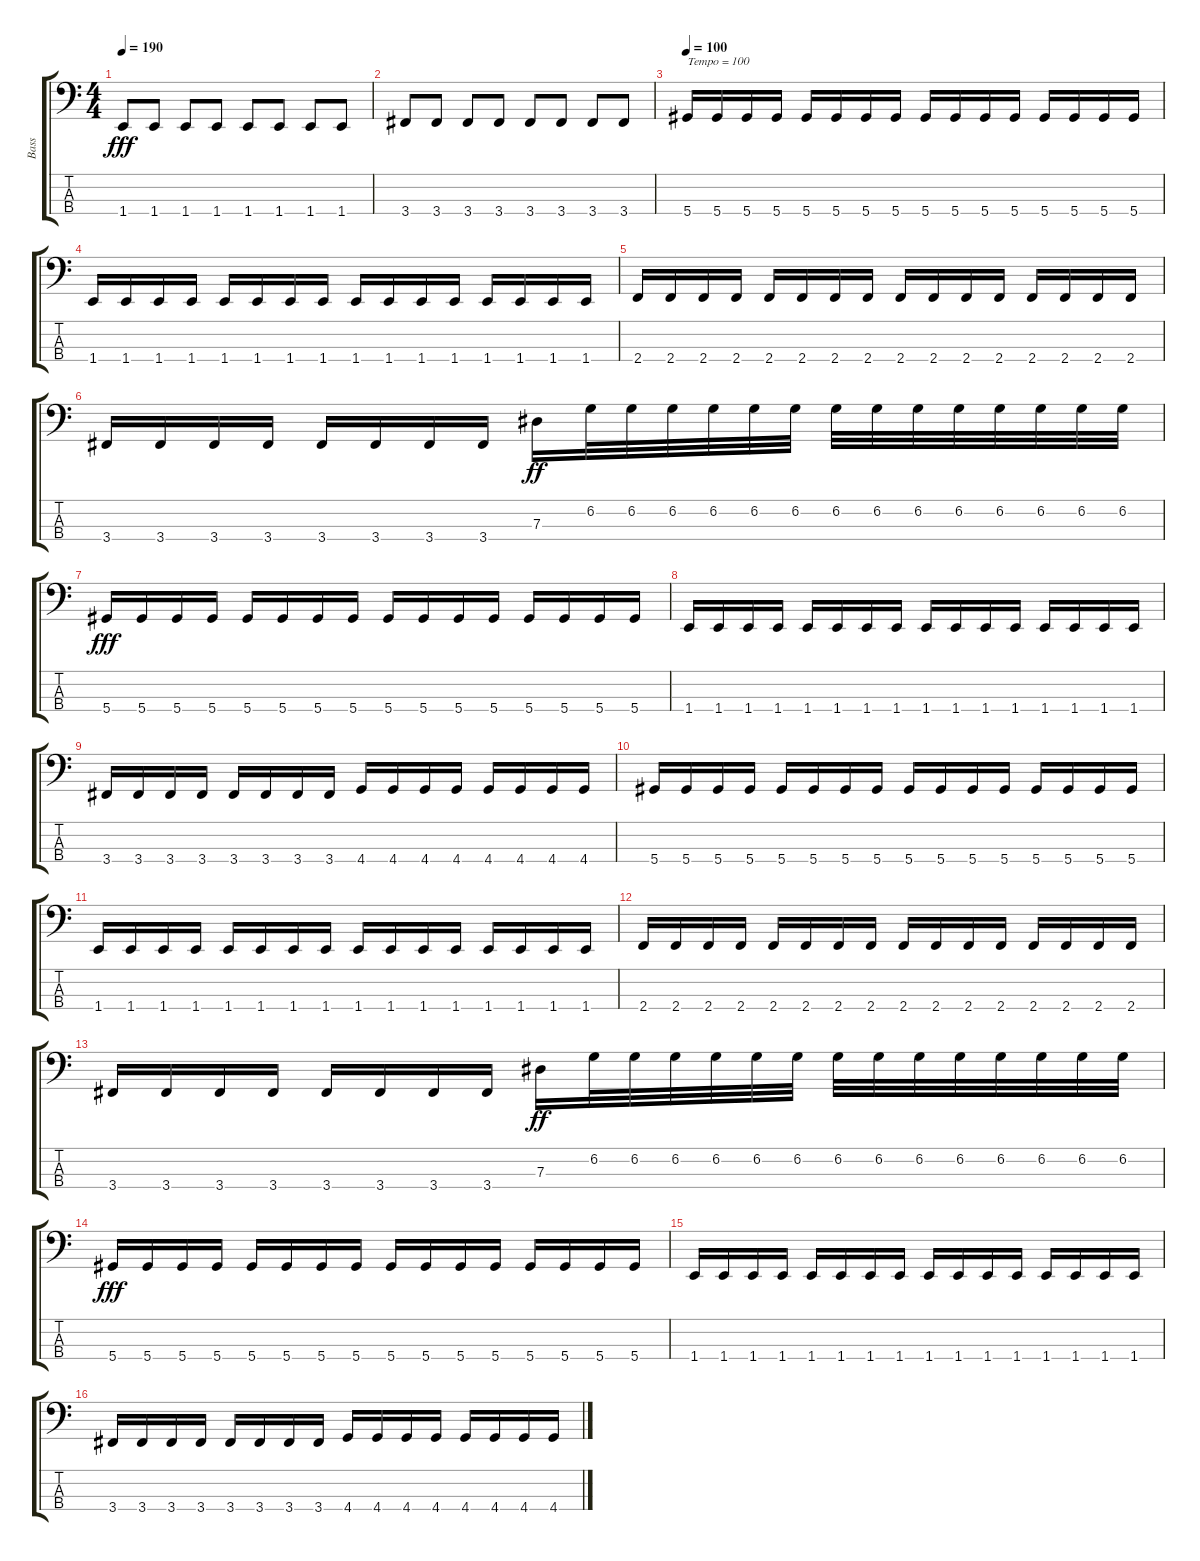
\track ("Bass" "Bass") {instrument electricbassfinger}
\staff {score tabs}
\tuning (Gb2 Db2 Ab1 Eb1) {hide}
\ts (4 4)
\tempo 190
\clef f4
\ks c
1.4.8{dy fff} 1.4.8 1.4.8 1.4.8 1.4.8 1.4.8 1.4.8 1.4.8 |
3.4.8 3.4.8 3.4.8 3.4.8 3.4.8 3.4.8 3.4.8 3.4.8 |
\tempo 100
5.4.16{txt "Tempo = 100"} 5.4.16 5.4.16 5.4.16 5.4.16 5.4.16 5.4.16 5.4.16 5.4.16 5.4.16 5.4.16 5.4.16 5.4.16 5.4.16 5.4.16 5.4.16 |
1.4.16 1.4.16 1.4.16 1.4.16 1.4.16 1.4.16 1.4.16 1.4.16 1.4.16 1.4.16 1.4.16 1.4.16 1.4.16 1.4.16 1.4.16 1.4.16 |
2.4.16 2.4.16 2.4.16 2.4.16 2.4.16 2.4.16 2.4.16 2.4.16 2.4.16 2.4.16 2.4.16 2.4.16 2.4.16 2.4.16 2.4.16 2.4.16 |
3.4.16 3.4.16 3.4.16 3.4.16 3.4.16 3.4.16 3.4.16 3.4.16 7.3.16{dy ff} 6.2.32 6.2.32 6.2.32 6.2.32 6.2.32 6.2.32 6.2.32 6.2.32 6.2.32 6.2.32 6.2.32 6.2.32 6.2.32 6.2.32 |
5.4.16{dy fff} 5.4.16 5.4.16 5.4.16 5.4.16 5.4.16 5.4.16 5.4.16 5.4.16 5.4.16 5.4.16 5.4.16 5.4.16 5.4.16 5.4.16 5.4.16 |
1.4.16 1.4.16 1.4.16 1.4.16 1.4.16 1.4.16 1.4.16 1.4.16 1.4.16 1.4.16 1.4.16 1.4.16 1.4.16 1.4.16 1.4.16 1.4.16 |
3.4.16 3.4.16 3.4.16 3.4.16 3.4.16 3.4.16 3.4.16 3.4.16 4.4.16 4.4.16 4.4.16 4.4.16 4.4.16 4.4.16 4.4.16 4.4.16 |
5.4.16 5.4.16 5.4.16 5.4.16 5.4.16 5.4.16 5.4.16 5.4.16 5.4.16 5.4.16 5.4.16 5.4.16 5.4.16 5.4.16 5.4.16 5.4.16 |
1.4.16 1.4.16 1.4.16 1.4.16 1.4.16 1.4.16 1.4.16 1.4.16 1.4.16 1.4.16 1.4.16 1.4.16 1.4.16 1.4.16 1.4.16 1.4.16 |
2.4.16 2.4.16 2.4.16 2.4.16 2.4.16 2.4.16 2.4.16 2.4.16 2.4.16 2.4.16 2.4.16 2.4.16 2.4.16 2.4.16 2.4.16 2.4.16 |
3.4.16 3.4.16 3.4.16 3.4.16 3.4.16 3.4.16 3.4.16 3.4.16 7.3.16{dy ff} 6.2.32 6.2.32 6.2.32 6.2.32 6.2.32 6.2.32 6.2.32 6.2.32 6.2.32 6.2.32 6.2.32 6.2.32 6.2.32 6.2.32 |
5.4.16{dy fff} 5.4.16 5.4.16 5.4.16 5.4.16 5.4.16 5.4.16 5.4.16 5.4.16 5.4.16 5.4.16 5.4.16 5.4.16 5.4.16 5.4.16 5.4.16 |
1.4.16 1.4.16 1.4.16 1.4.16 1.4.16 1.4.16 1.4.16 1.4.16 1.4.16 1.4.16 1.4.16 1.4.16 1.4.16 1.4.16 1.4.16 1.4.16 |
3.4.16 3.4.16 3.4.16 3.4.16 3.4.16 3.4.16 3.4.16 3.4.16 4.4.16 4.4.16 4.4.16 4.4.16 4.4.16 4.4.16 4.4.16 4.4.16
